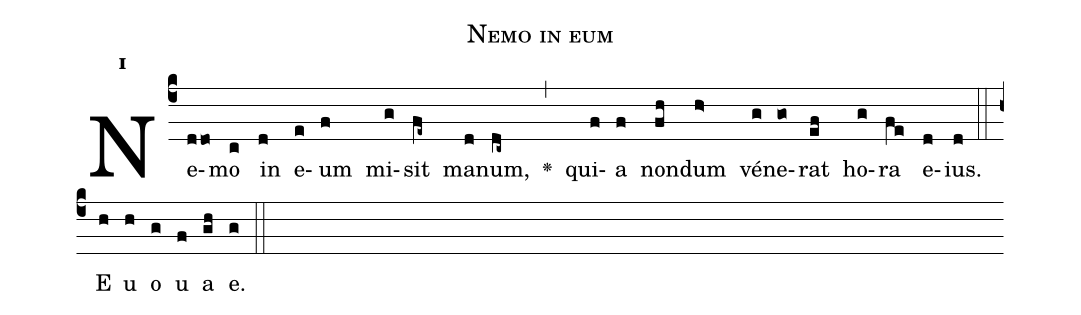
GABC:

name:Nemo in eum;
office-part:Antiphona;
mode:1;
%%
initial-style: 1;
name: Nemo in eum
book: Antiphonae & Responsoria/Tomus II, p. 80;
occasion: Hebdomada IV Quadragesimae Feria VI;
office-part: Vesperae Ant E;
user-notes: ;
commentary: ;
annotation: 1g;
centering-scheme: english;
fontsize: 12;
font: OFLSortsMillGoudy;
height: 11;
width: 4.5;
%%
(c4)Ne(ddo)mo(c) in(d) e(e)um(f) mi(g)sit(fe~) ma(d)num,(dc~) <v>\greheightstar</v>(,) qui(f)a(f) non(fh)dum(h>) vé(g)ne(go)rat(ef) ho(g)ra(fe) e(d)ius.(d) (::)
E(h) u(h) o(g) u(f) a(gh) e.(g) (::)
